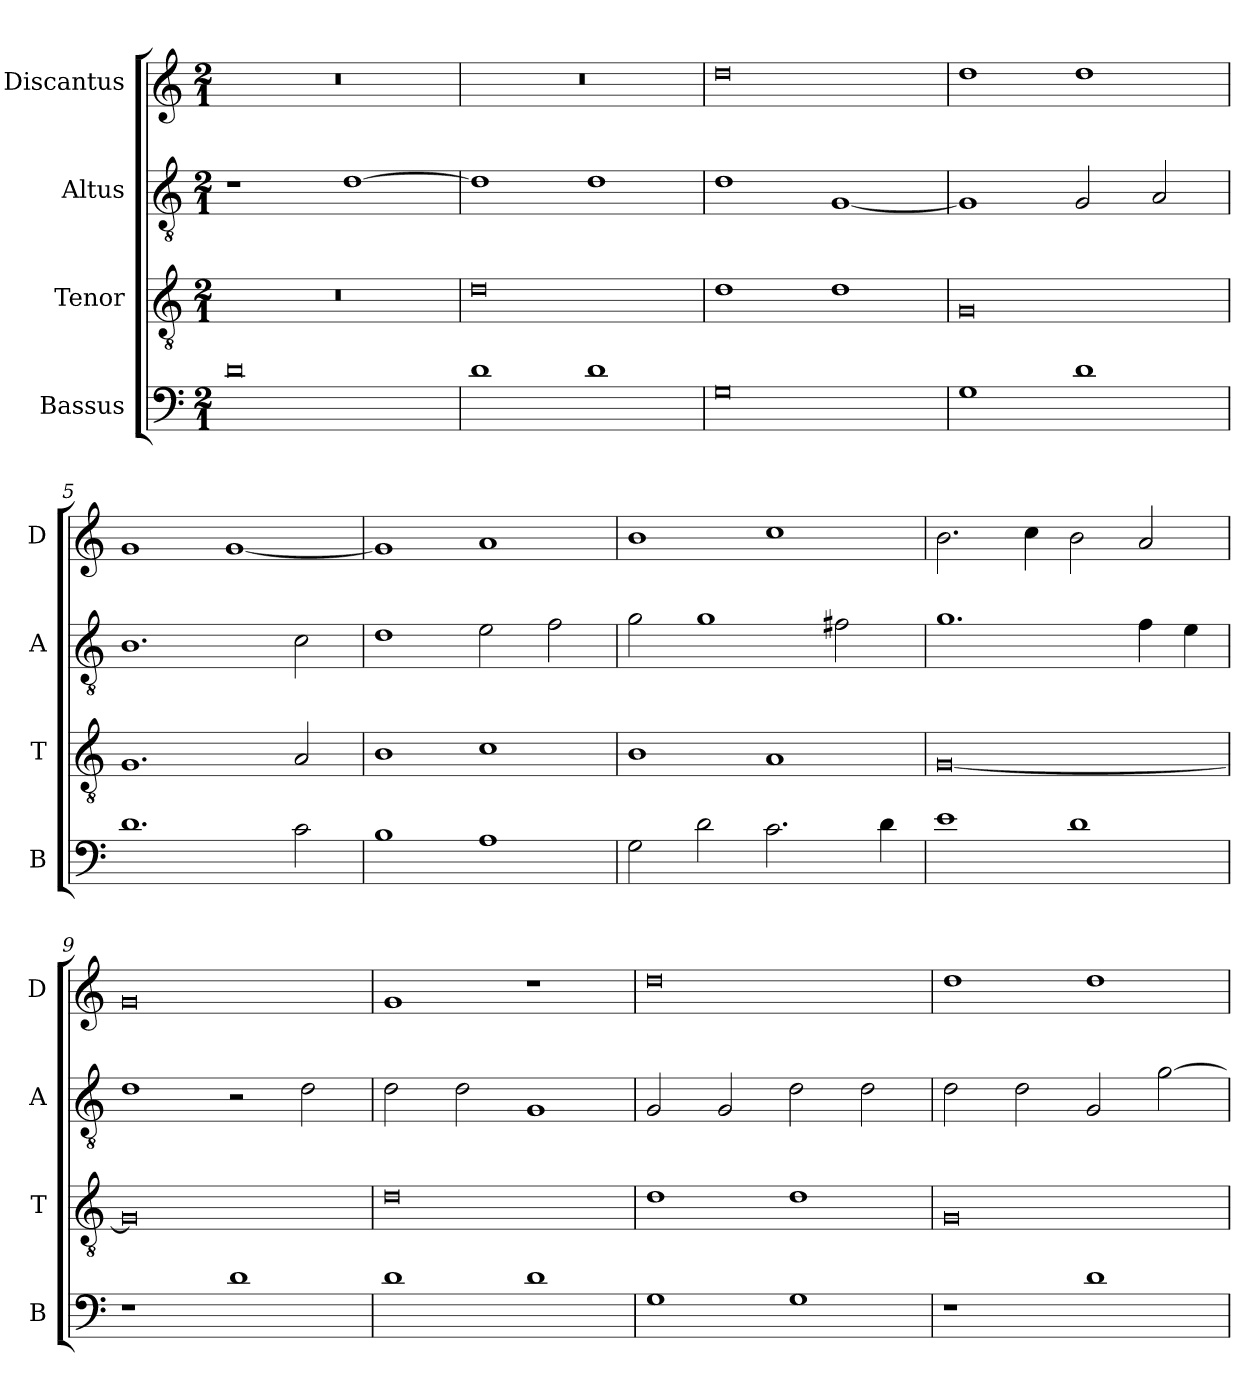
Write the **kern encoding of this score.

**kern	**kern	**kern	**kern
*part4	*part3	*part2	*part1
*staff4	*staff3	*staff2	*staff1
*I"Bassus	*I"Tenor	*I"Altus	*I"Discantus
*I'B	*I'T	*I'A	*I'D
*clefF4	*clefGv2	*clefGv2	*clefG2
*k[]	*k[]	*k[]	*k[]
*M2/1	*M2/1	*M2/1	*M2/1
=1	=1	=1	=1
0d	0r	1r	0r
.	.	[1d	.
=2	=2	=2	=2
1d	0d	1d]	0r
1d	.	1d	.
=3	=3	=3	=3
0G	1d	1d	0dd
.	1d	[1G	.
=4	=4	=4	=4
1G	0G	1G]	1dd
1d	.	2G/	1dd
.	.	2A/	.
=5	=5	=5	=5
1.d	1.G	1.B	1g
.	.	.	[1g
2c\	2A/	2c\	.
=6	=6	=6	=6
1B	1B	1d	1g]
1A	1c	2e\	1a
.	.	2f\	.
=7	=7	=7	=7
2G\	1B	2g\	1b
2d\	.	1g	.
2.c\	1A	.	1cc
.	.	2f#X\	.
4d\	.	.	.
=8	=8	=8	=8
1e	[0G	1.g	2.b\
.	.	.	4cc\
1d	.	.	2b\
.	.	4f\	2a/
.	.	4e\	.
=9	=9	=9	=9
1r	0G]	1d	0g
1d	.	2r	.
.	.	2d\	.
=10	=10	=10	=10
1d	0d	2d\	1g
.	.	2d\	.
1d	.	1G	1r
=11	=11	=11	=11
1G	1d	2G/	0dd
.	.	2G/	.
1G	1d	2d\	.
.	.	2d\	.
=12	=12	=12	=12
1r	0G	2d\	1dd
.	.	2d\	.
1d	.	2G/	1dd
.	.	[2g\	.
=	=	=	=
*-	*-	*-	*-
